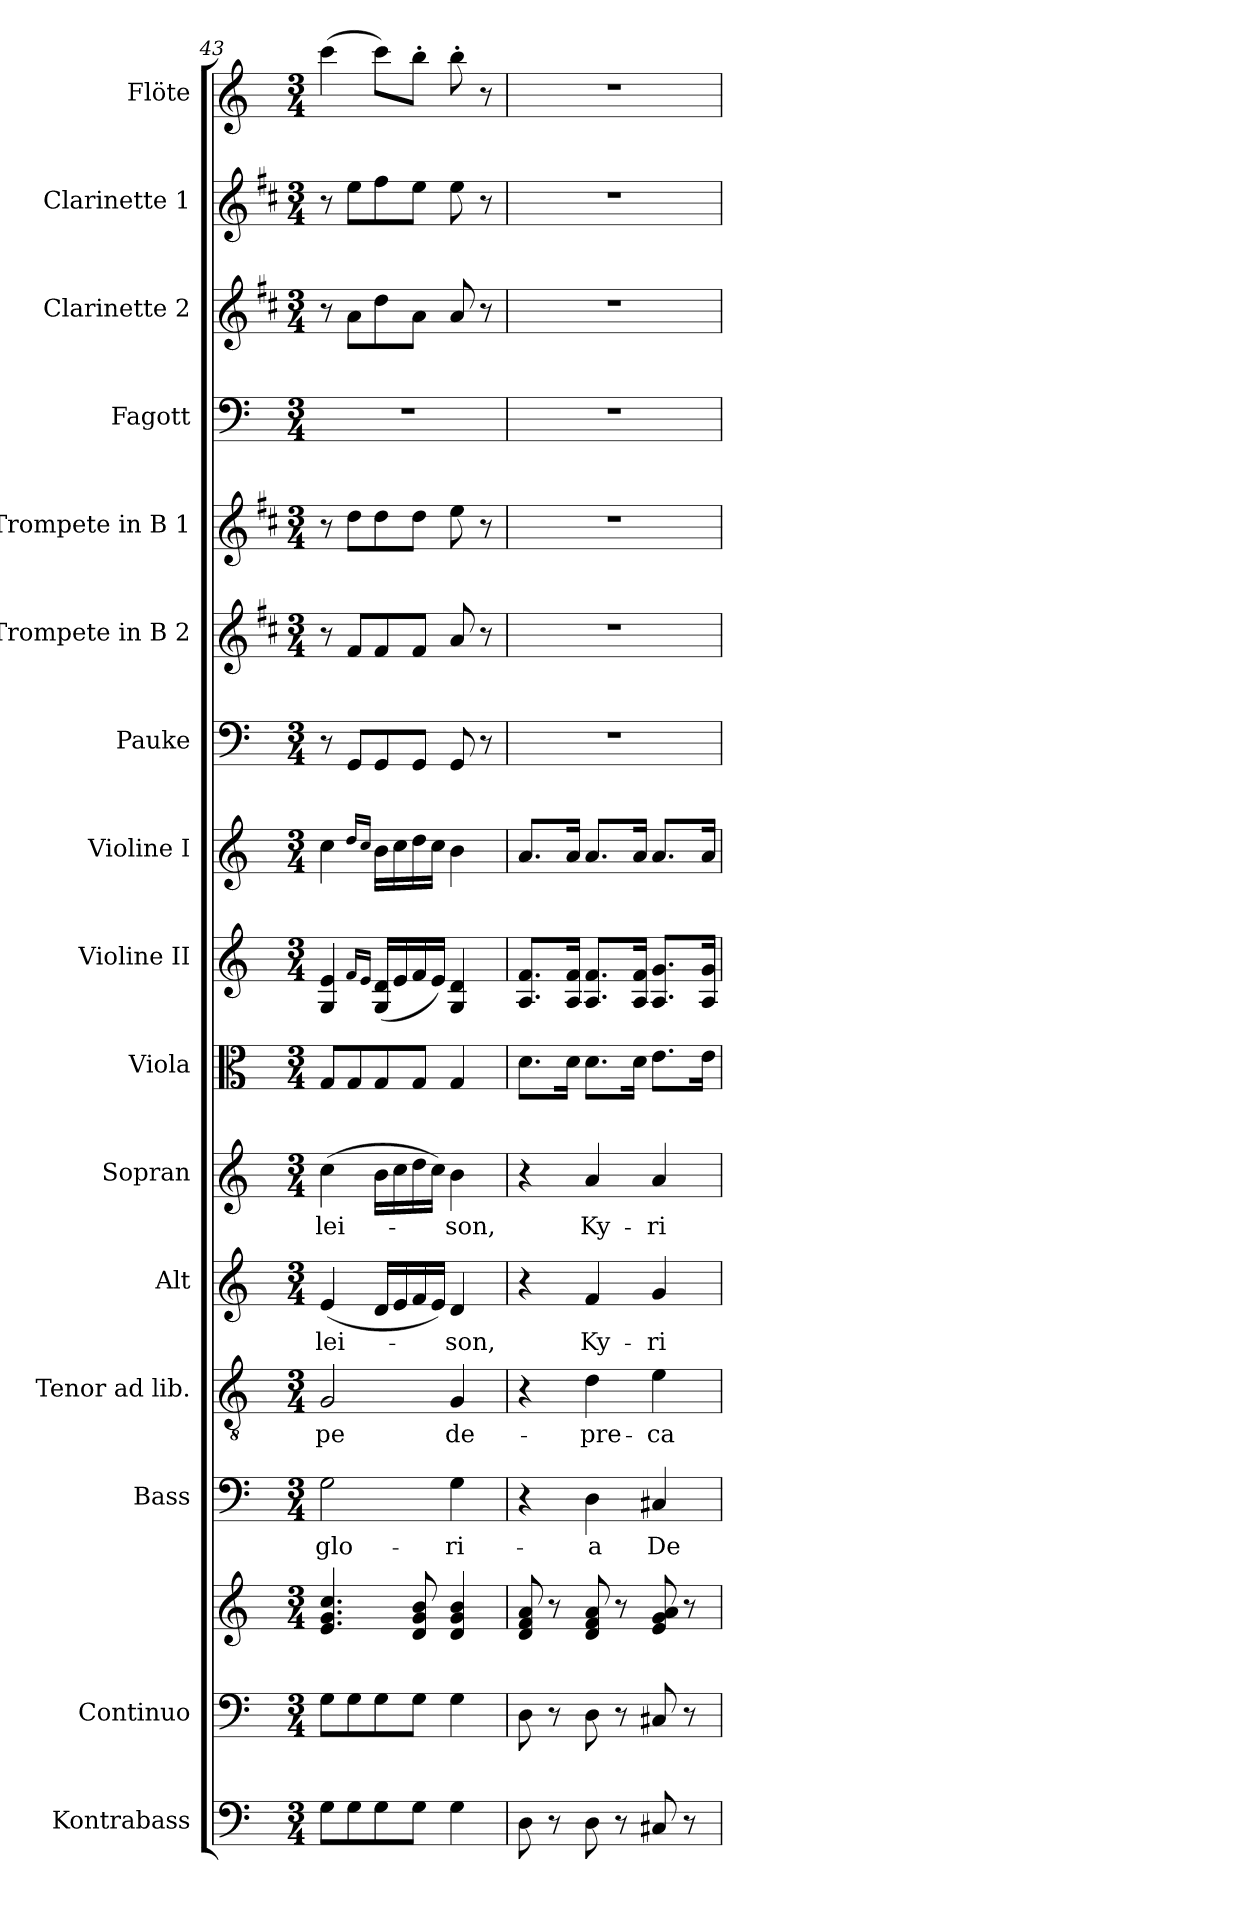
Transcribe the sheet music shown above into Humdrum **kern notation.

**kern	**kern	**kern	**kern	**text	**kern	**text	**kern	**text	**kern	**text	**kern	**kern	**kern	**kern	**kern	**kern	**kern	**kern	**kern	**kern
*part16	*part15	*part15	*part14	*part14	*part13	*part13	*part12	*part12	*part11	*part11	*part10	*part9	*part8	*part7	*part6	*part5	*part4	*part3	*part2	*part1
*staff17	*staff16	*staff15	*staff14	*staff14	*staff13	*staff13	*staff12	*staff12	*staff11	*staff11	*staff10	*staff9	*staff8	*staff7	*staff6	*staff5	*staff4	*staff3	*staff2	*staff1
*I"Kontrabass	*I"Continuo	*	*I"Bass	*	*I"Tenor ad lib.	*	*I"Alt	*	*I"Sopran	*	*I"Viola	*I"Violine II	*I"Violine I	*I"Pauke	*I"Trompete in B 2	*I"Trompete in B 1	*I"Fagott	*I"Clarinette 2	*I"Clarinette 1	*I"Flöte
*I'Kb.	*I'cont.	*	*I'B	*	*I'T	*	*I'A	*	*I'S	*	*I'Vla.	*I'Vl. II	*I'Vl. I	*I'Pk.	*	*	*I'Fg.	*I'Cl. 2	*I'Cl. 1	*I'Fl.
*clefF4	*clefF4	*clefG2	*clefF4	*	*clefGv2	*	*clefG2	*	*clefG2	*	*clefC3	*clefG2	*clefG2	*clefF4	*clefG2	*clefG2	*clefF4	*clefG2	*clefG2	*clefG2
*ITrd7c12	*	*	*	*	*	*	*	*	*	*	*	*	*	*	*ITrd1c2	*ITrd1c2	*	*ITrd1c2	*ITrd1c2	*
*k[]	*k[]	*k[]	*k[]	*	*k[]	*	*k[]	*	*k[]	*	*k[]	*k[]	*k[]	*k[]	*k[]	*k[]	*k[]	*k[]	*k[]	*k[]
*C:	*C:	*C:	*C:	*	*C:	*	*C:	*	*C:	*	*C:	*C:	*C:	*C:	*C:	*C:	*C:	*C:	*C:	*C:
*M3/4	*M3/4	*M3/4	*M3/4	*	*M3/4	*	*M3/4	*	*M3/4	*	*M3/4	*M3/4	*M3/4	*M3/4	*M3/4	*M3/4	*M3/4	*M3/4	*M3/4	*M3/4
=43	=43	=43	=43	=43	=43	=43	=43	=43	=43	=43	=43	=43	=43	=43	=43	=43	=43	=43	=43	=43
!	!	!	!	!LO:LY:b	!	!LO:LY:b	!	!LO:LY:b	!	!LO:LY:b	!	!	!	!	!	!	!	!	!	!
8GG\L	8G\L	4.e/ 4.g/ 4.cc/	2G\	glo-	2G/	-pe	(<4e/	-lei-	(>4cc\	-lei-	8G/L	4G/ 4e/	4cc\	8r	8r	8r	2.r	8r	8r	(>4ccc\
8GG\	8G\	.	.	.	.	.	.	.	.	.	8G/	.	.	8GG/L	8e/L	8cc\L	.	8g\L	8dd\L	.
.	.	.	.	.	.	.	.	.	.	.	.	16qf/LL	16qdd/LL	.	.	.	.	.	.	.
.	.	.	.	.	.	.	.	.	.	.	.	16qe/JJ	16qcc/JJ	.	.	.	.	.	.	.
8GG\	8G\	.	.	.	.	.	16d/LL	.	16b\LL	.	8G/	(<16G/ 16d/LL	16b\LL	8GG/	8e/	8cc\	.	8cc\	8ee\	8ccc\L)
.	.	.	.	.	.	.	16e/	.	16cc\	.	.	16e/	16cc\	.	.	.	.	.	.	.
8GG\J	8G\J	8d/ 8g/ 8b/	.	.	.	.	16f/	.	16dd\	.	8G/J	16f/	16dd\	8GG/J	8e/J	8cc\J	.	8g\J	8dd\J	8bb'>\J
.	.	.	.	.	.	.	16e/JJ)	.	16cc\JJ)	.	.	16e/JJ)	16cc\JJ	.	.	.	.	.	.	.
!	!	!	!	!LO:LY:b	!	!LO:LY:b	!	!LO:LY:b	!	!LO:LY:b	!	!	!	!	!	!	!	!	!	!
4GG\	4G\	4d/ 4g/ 4b/	4G\	-ri-	4G/	de-	4d/	-son,	4b\	-son,	4G/	4G/ 4d/	4b\	8GG/	8g/	8dd\	.	8g/	8dd\	8bb'>\
.	.	.	.	.	.	.	.	.	.	.	.	.	.	8r	8r	8r	.	8r	8r	8r
=44	=44	=44	=44	=44	=44	=44	=44	=44	=44	=44	=44	=44	=44	=44	=44	=44	=44	=44	=44	=44
8DD\	8D\	8d/ 8f/ 8a/	4r	.	4r	.	4r	.	4r	.	8.d\L	8.A/ 8.f/L	8.a/L	2.r	2.r	2.r	2.r	2.r	2.r	2.r
8r	8r	8r	.	.	.	.	.	.	.	.	.	.	.	.	.	.	.	.	.	.
.	.	.	.	.	.	.	.	.	.	.	16d\Jk	16A/ 16f/Jk	16a/Jk	.	.	.	.	.	.	.
!	!	!	!	!LO:LY:b	!	!LO:LY:b	!	!LO:LY:b	!	!LO:LY:b	!	!	!	!	!	!	!	!	!	!
8DD\	8D\	8d/ 8f/ 8a/	4D\	-a	4d\	-pre-	4f/	Ky-	4a/	Ky-	8.d\L	8.A/ 8.f/L	8.a/L	.	.	.	.	.	.	.
8r	8r	8r	.	.	.	.	.	.	.	.	.	.	.	.	.	.	.	.	.	.
.	.	.	.	.	.	.	.	.	.	.	16d\Jk	16A/ 16f/Jk	16a/Jk	.	.	.	.	.	.	.
!	!	!	!	!LO:LY:b	!	!LO:LY:b	!	!LO:LY:b	!	!LO:LY:b	!	!	!	!	!	!	!	!	!	!
8CC#X/	8C#X/	8e/ 8g/ 8a/	4C#X/	De-	4e\	-ca-	4g/	-ri-	4a/	-ri-	8.e\L	8.A/ 8.g/L	8.a/L	.	.	.	.	.	.	.
8r	8r	8r	.	.	.	.	.	.	.	.	.	.	.	.	.	.	.	.	.	.
.	.	.	.	.	.	.	.	.	.	.	16e\Jk	16A/ 16g/Jk	16a/Jk	.	.	.	.	.	.	.
=	=	=	=	=	=	=	=	=	=	=	=	=	=	=	=	=	=	=	=	=
*-	*-	*-	*-	*-	*-	*-	*-	*-	*-	*-	*-	*-	*-	*-	*-	*-	*-	*-	*-	*-
